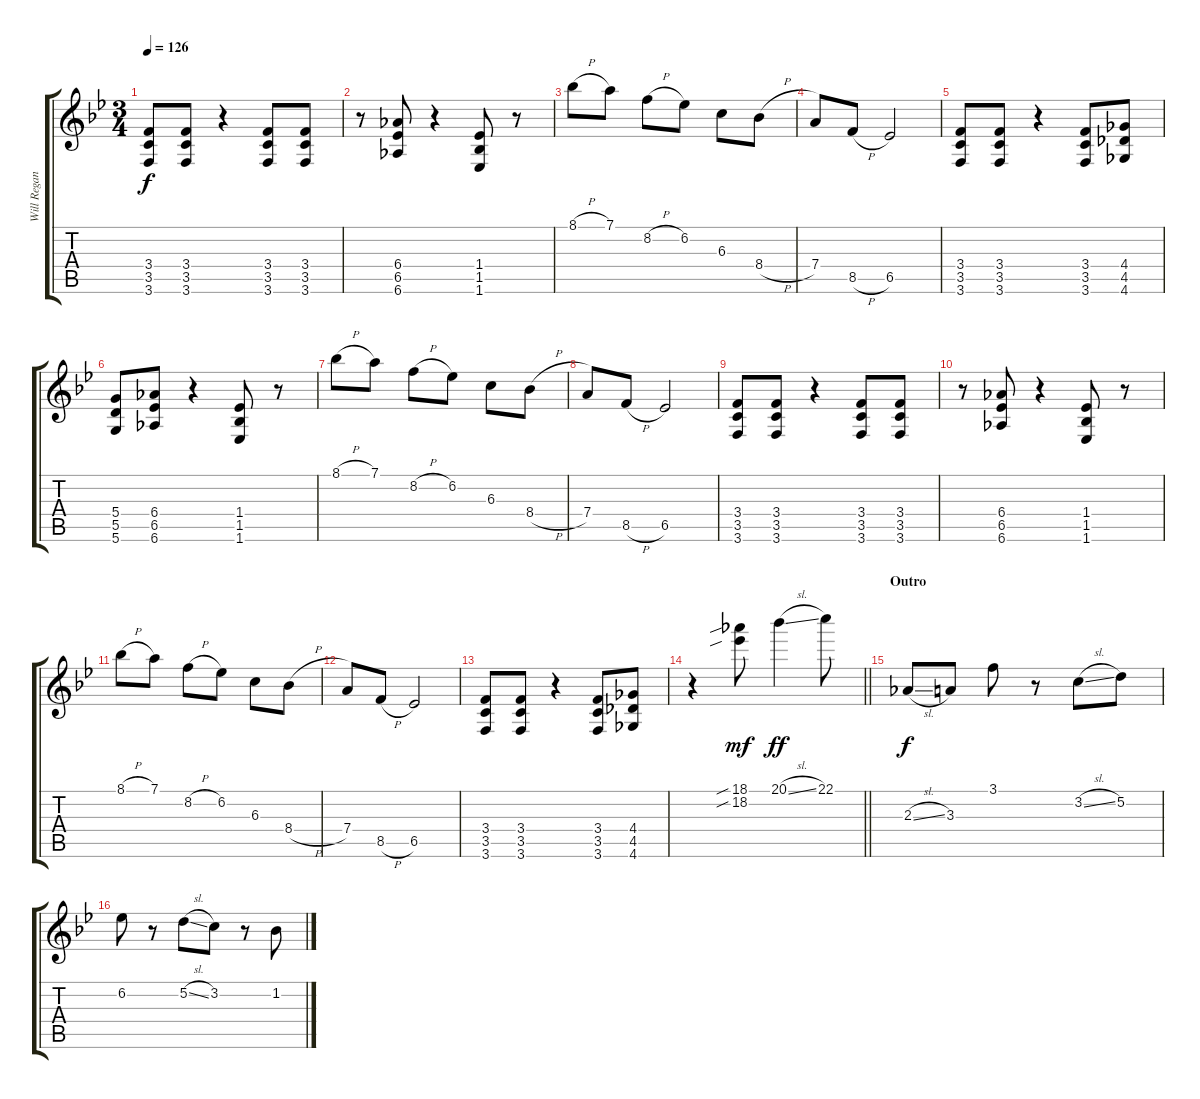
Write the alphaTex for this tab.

\track ("Will Regano (distorted)" "Will Regan") {instrument distortionguitar}
\staff {score tabs}
\tuning (D4 A3 Gb3 D3 A2 D2) {hide}
\ts (3 4)
\tempo 126
\clef g2
\ks bb
(3.4 3.5 3.6).8{dy f} (3.4 3.5 3.6).8 r.4 (3.4 3.5 3.6).8 (3.4 3.5 3.6).8 |
r.8 (6.4 6.5 6.6).8 r.4 (1.4 1.5 1.6).8 r.8 |
8.1{h}.8 7.1.8 8.2{h}.8 6.2.8 6.3.8 8.4{h}.8 |
7.4.8 8.5{h}.8 6.5.2 |
(3.4 3.5 3.6).8 (3.4 3.5 3.6).8 r.4 (3.4 3.5 3.6).8 (4.4 4.5 4.6).8 |
(5.4 5.5 5.6).8 (6.4 6.5 6.6).8 r.4 (1.4 1.5 1.6).8 r.8 |
8.1{h}.8 7.1.8 8.2{h}.8 6.2.8 6.3.8 8.4{h}.8 |
7.4.8 8.5{h}.8 6.5.2 |
(3.4 3.5 3.6).8 (3.4 3.5 3.6).8 r.4 (3.4 3.5 3.6).8 (3.4 3.5 3.6).8 |
r.8 (6.4 6.5 6.6).8 r.4 (1.4 1.5 1.6).8 r.8 |
8.1{h}.8 7.1.8 8.2{h}.8 6.2.8 6.3.8 8.4{h}.8 |
7.4.8 8.5{h}.8 6.5.2 |
(3.4 3.5 3.6).8 (3.4 3.5 3.6).8 r.4 (3.4 3.5 3.6).8 (4.4 4.5 4.6).8 |
\barLineRight lightlight
r.4 (18.1{sib} 18.2{sib}).8{dy mf} 20.1{sl}.4{dy ff} 22.1.8 |
\section ("" "Outro")
2.3{sl}.8{dy f} 3.3.8 3.1.8 r.8 3.2{sl}.8 5.2.8 |
6.2.8 r.8 5.2{sl}.8 3.2.8 r.8 1.2.8
